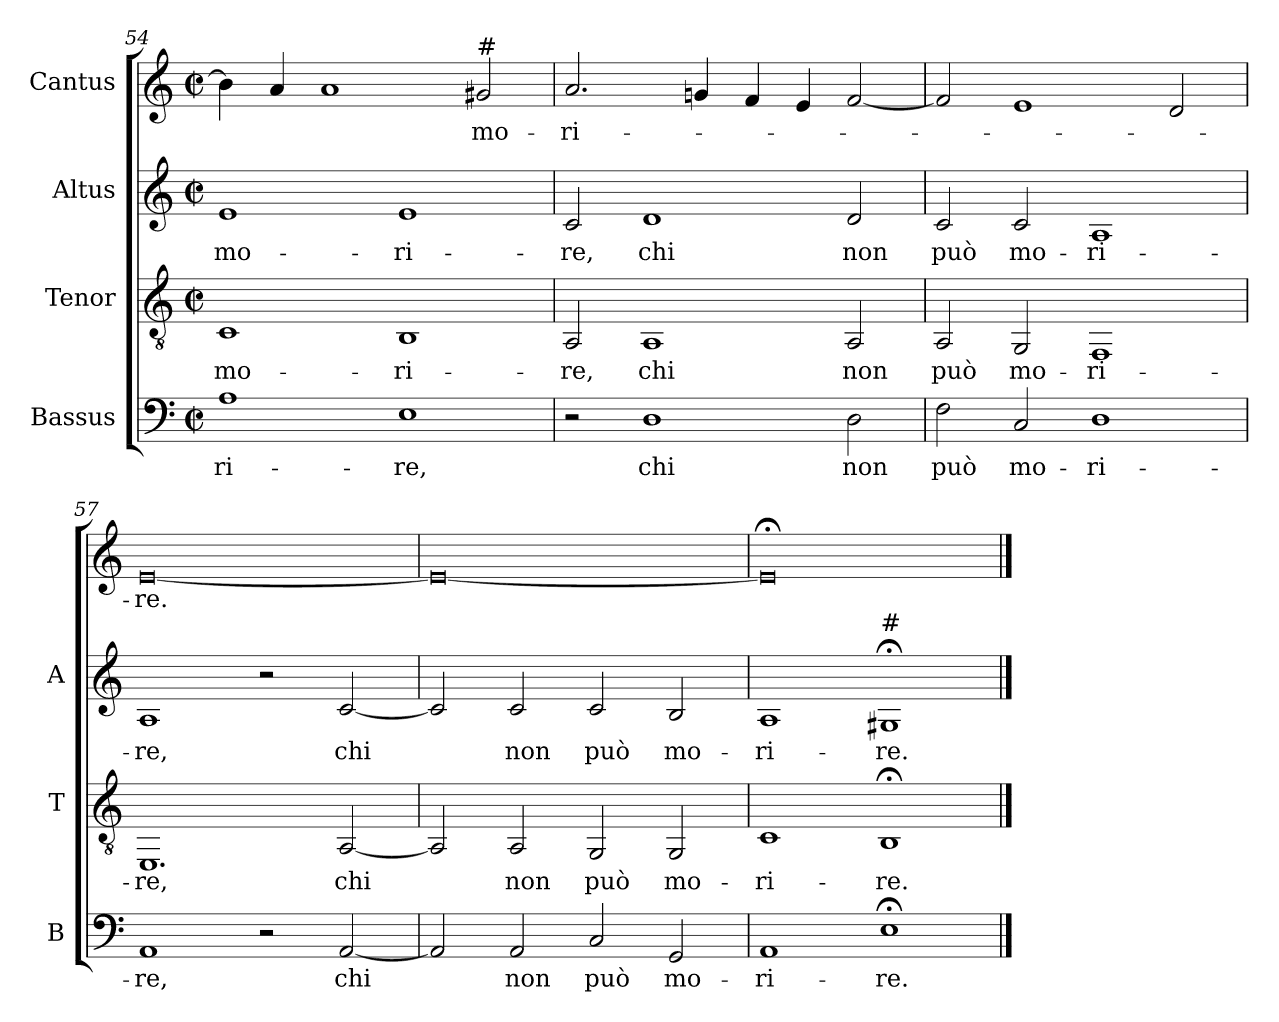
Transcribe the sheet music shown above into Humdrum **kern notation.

**kern	**text	**kern	**text	**kern	**text	**kern	**text
*part4	*part4	*part3	*part3	*part2	*part2	*part1	*part1
*staff4	*staff4	*staff3	*staff3	*staff2	*staff2	*staff1	*staff1
*I"Bassus	*	*I"Tenor	*	*I"Altus	*	*I"Cantus	*
*I'B	*	*I'T	*	*I'A	*	*	*
!!LO:LB:g=z
*clefF4	*	*clefGv2	*	*clefG2	*	*clefG2	*
*k[]	*	*k[]	*	*k[]	*	*k[]	*
*C:	*	*C:	*	*C:	*	*C:	*
*M2/2	*	*M2/2	*	*M2/2	*	*M2/2	*
*met(c|)	*	*met(c|)	*	*met(c|)	*	*met(c|)	*
=54	=54	=54	=54	=54	=54	=54	=54
!	!LO:LY:b:color=#000000	!	!	!	!	!	!
!	!	!	!LO:LY:b:color=#000000	!	!	!	!
!	!	!	!	!	!LO:LY:b:color=#000000	!	!
1Ai	-ri-	1Ci	mo-	1ei	mo-	4bi\]	.
.	.	.	.	.	.	4ai/	.
.	.	.	.	.	.	1ai	.
!	!LO:LY:b:color=#000000	!	!	!	!	!	!
!	!	!	!LO:LY:b:color=#000000	!	!	!	!
!	!	!	!	!	!LO:LY:b:color=#000000	!	!
1Ei	-re,	1BBi	-ri-	1ei	-ri-	.	.
!	!	!	!	!	!	!LO:TX:a:t=#	!
!	!	!	!	!	!	!	!LO:LY:b:color=#000000
.	.	.	.	.	.	2g#i/	mo-
=55	=55	=55	=55	=55	=55	=55	=55
!	!	!	!LO:LY:b:color=#000000	!	!	!	!
!	!	!	!	!	!LO:LY:b:color=#000000	!	!
!	!	!	!	!	!	!	!LO:LY:b:color=#000000
2r	.	2AAi/	-re,	2ci/	-re,	2.ai/	-ri-
!	!LO:LY:b:color=#000000	!	!	!	!	!	!
!	!	!	!LO:LY:b:color=#000000	!	!	!	!
!	!	!	!	!	!LO:LY:b:color=#000000	!	!
1Di	chi	1AAi	chi	1di	chi	.	.
.	.	.	.	.	.	4gni/	.
.	.	.	.	.	.	4fi/	.
.	.	.	.	.	.	4ei/	.
!	!LO:LY:b:color=#000000	!	!	!	!	!	!
!	!	!	!LO:LY:b:color=#000000	!	!	!	!
!	!	!	!	!	!LO:LY:b:color=#000000	!	!
2Di\	non	2AAi/	non	2di/	non	[<2fi/	.
=56	=56	=56	=56	=56	=56	=56	=56
!	!LO:LY:b:color=#000000	!	!	!	!	!	!
!	!	!	!LO:LY:b:color=#000000	!	!	!	!
!	!	!	!	!	!LO:LY:b:color=#000000	!	!
2Fi\	può	2AAi/	può	2ci/	può	2fi/]	.
!	!LO:LY:b:color=#000000	!	!	!	!	!	!
!	!	!	!LO:LY:b:color=#000000	!	!	!	!
!	!	!	!	!	!LO:LY:b:color=#000000	!	!
2Ci/	mo-	2GGi/	mo-	2ci/	mo-	1ei	.
!	!LO:LY:b:color=#000000	!	!	!	!	!	!
!	!	!	!LO:LY:b:color=#000000	!	!	!	!
!	!	!	!	!	!LO:LY:b:color=#000000	!	!
1Di	-ri-	1FFi	-ri-	1Ai	-ri-	.	.
.	.	.	.	.	.	2di/	.
=57	=57	=57	=57	=57	=57	=57	=57
!	!LO:LY:b:color=#000000	!	!	!	!	!	!
!	!	!	!LO:LY:b:color=#000000	!	!	!	!
!	!	!	!	!	!LO:LY:b:color=#000000	!	!
!	!	!	!	!	!	!	!LO:LY:b:color=#000000
1AAi	-re,	1.EEi	-re,	1Ai	-re,	[<0ei	-re.
2r	.	.	.	2r	.	.	.
!	!LO:LY:b:color=#000000	!	!	!	!	!	!
!	!	!	!LO:LY:b:color=#000000	!	!	!	!
!	!	!	!	!	!LO:LY:b:color=#000000	!	!
[<2AAi/	chi	[<2AAi/	chi	[<2ci/	chi	.	.
=58	=58	=58	=58	=58	=58	=58	=58
2AAi/]	.	2AAi/]	.	2ci/]	.	0ei_<	.
!	!LO:LY:b:color=#000000	!	!	!	!	!	!
!	!	!	!LO:LY:b:color=#000000	!	!	!	!
!	!	!	!	!	!LO:LY:b:color=#000000	!	!
2AAi/	non	2AAi/	non	2ci/	non	.	.
!	!LO:LY:b:color=#000000	!	!	!	!	!	!
!	!	!	!LO:LY:b:color=#000000	!	!	!	!
!	!	!	!	!	!LO:LY:b:color=#000000	!	!
2Ci/	può	2GGi/	può	2ci/	può	.	.
!	!LO:LY:b:color=#000000	!	!	!	!	!	!
!	!	!	!LO:LY:b:color=#000000	!	!	!	!
!	!	!	!	!	!LO:LY:b:color=#000000	!	!
2GGi/	mo-	2GGi/	mo-	2Bi/	mo-	.	.
=59	=59	=59	=59	=59	=59	=59	=59
!	!LO:LY:b:color=#000000	!	!	!	!	!	!
!	!	!	!LO:LY:b:color=#000000	!	!	!	!
!	!	!	!	!	!LO:LY:b:color=#000000	!	!
1AAi	-ri-	1Ci	-ri-	1Ai	-ri-	0e;i]	.
!	!LO:LY:b:color=#000000	!	!	!	!	!	!
!	!	!	!LO:LY:b:color=#000000	!	!	!	!
!	!	!	!	!LO:TX:a:t=#	!	!	!
!	!	!	!	!	!LO:LY:b:color=#000000	!	!
1E;i	-re.	1BB;i	-re.	1G#;i	-re.	.	.
==	==	==	==	==	==	==	==
*-	*-	*-	*-	*-	*-	*-	*-
